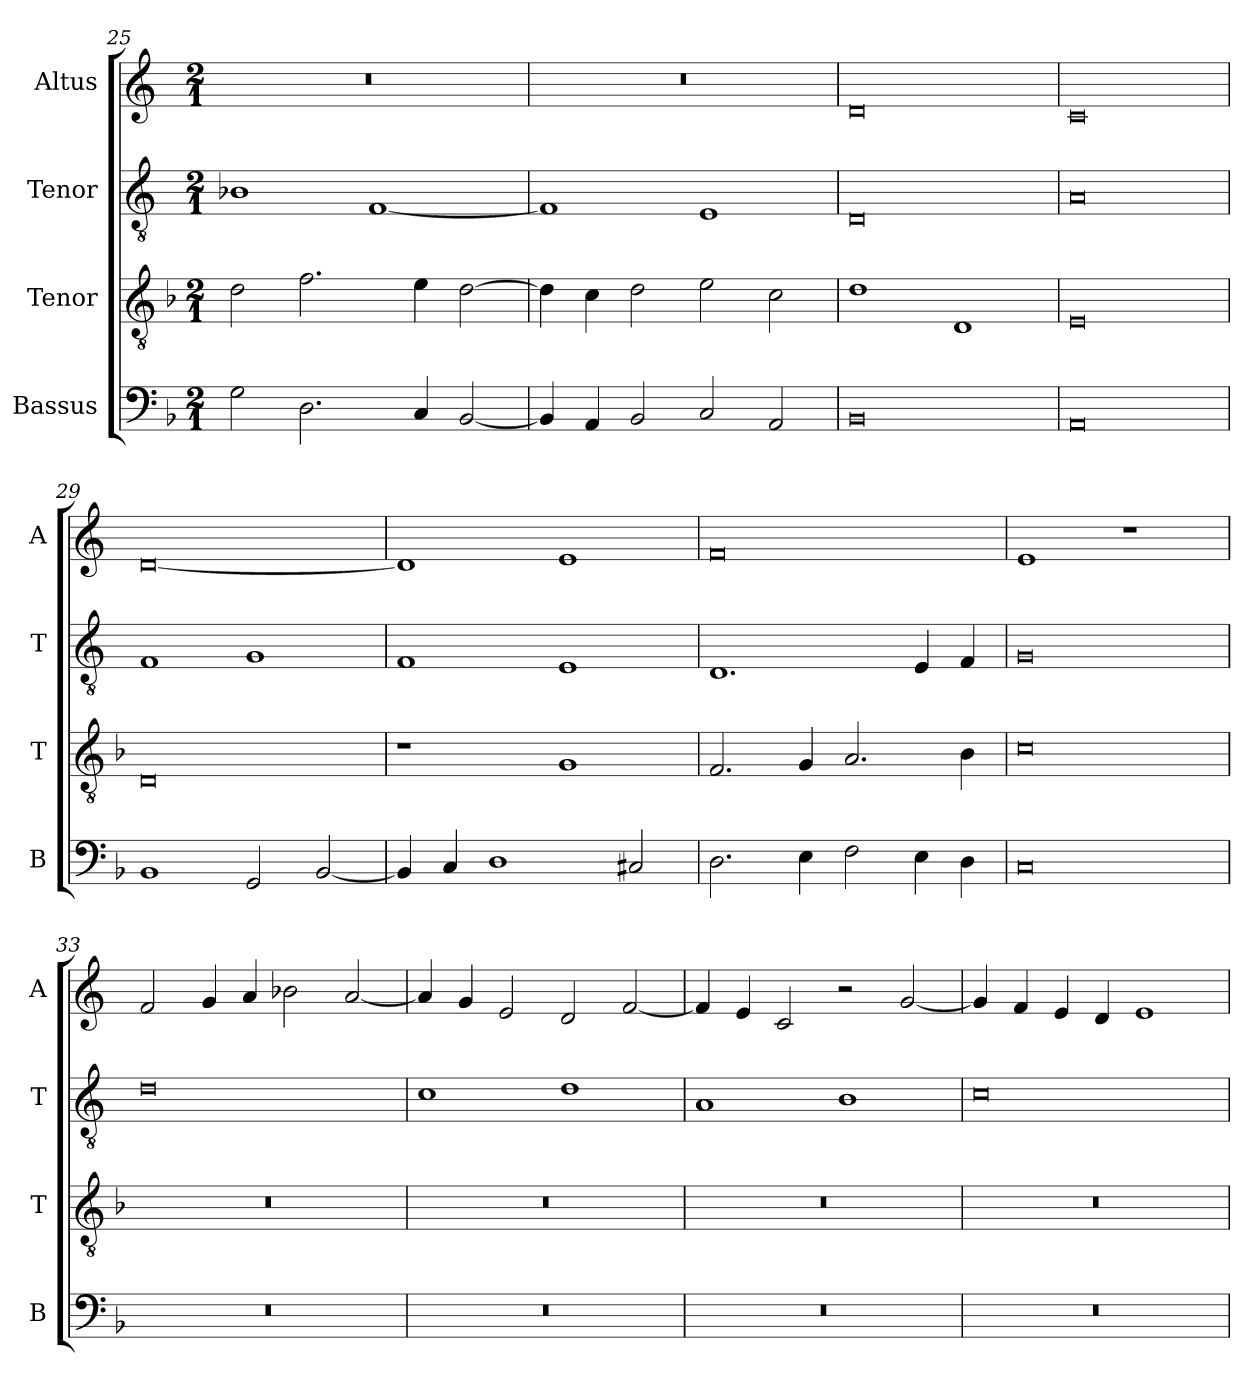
**kern	**kern	**kern	**kern
*part4	*part3	*part2	*part1
*staff4	*staff3	*staff2	*staff1
*I"Bassus	*I"Tenor	*I"Tenor	*I"Altus
*I'B	*I'T	*I'T	*I'A
*clefF4	*clefGv2	*clefGv2	*clefG2
*k[b-]	*k[b-]	*k[]	*k[]
*M2/1	*M2/1	*M2/1	*M2/1
=25	=25	=25	=25
2G\	2d\	1B-X	0r
2.D\	2.f\	.	.
.	.	[1F	.
4C/	4e\	.	.
[2BB-/	[2d\	.	.
=26	=26	=26	=26
4BB-/]	4d\]	1F]	0r
4AA/	4c\	.	.
2BB-/	2d\	.	.
2C/	2e\	1E	.
2AA/	2c\	.	.
=27	=27	=27	=27
0BB-	1d	0D	0d
.	1D	.	.
=28	=28	=28	=28
0AA	0E	0A	0c
=29	=29	=29	=29
1BB-	0D	1F	[0d
2GG/	.	1G	.
[2BB-/	.	.	.
=30	=30	=30	=30
4BB-/]	1r	1F	1d]
4C/	.	.	.
1D	.	.	.
.	1G	1E	1e
2C#X/	.	.	.
=31	=31	=31	=31
2.D\	2.F/	1.D	0f
4E\	4G/	.	.
2F\	2.A/	.	.
4E\	.	4E/	.
4D\	4B-\	4F/	.
=32	=32	=32	=32
0C	0c	0G	1e
.	.	.	1r
=33	=33	=33	=33
0r	0r	0d	2f/
.	.	.	4g/
.	.	.	4a/
.	.	.	2b-X\
.	.	.	[2a/
=34	=34	=34	=34
0r	0r	1c	4a/]
.	.	.	4g/
.	.	.	2e/
.	.	1d	2d/
.	.	.	[2f/
=35	=35	=35	=35
0r	0r	1A	4f/]
.	.	.	4e/
.	.	.	2c/
.	.	1B	2r
.	.	.	[2g/
=36	=36	=36	=36
0r	0r	0c	4g/]
.	.	.	4f/
.	.	.	4e/
.	.	.	4d/
.	.	.	1e
=	=	=	=
*-	*-	*-	*-
